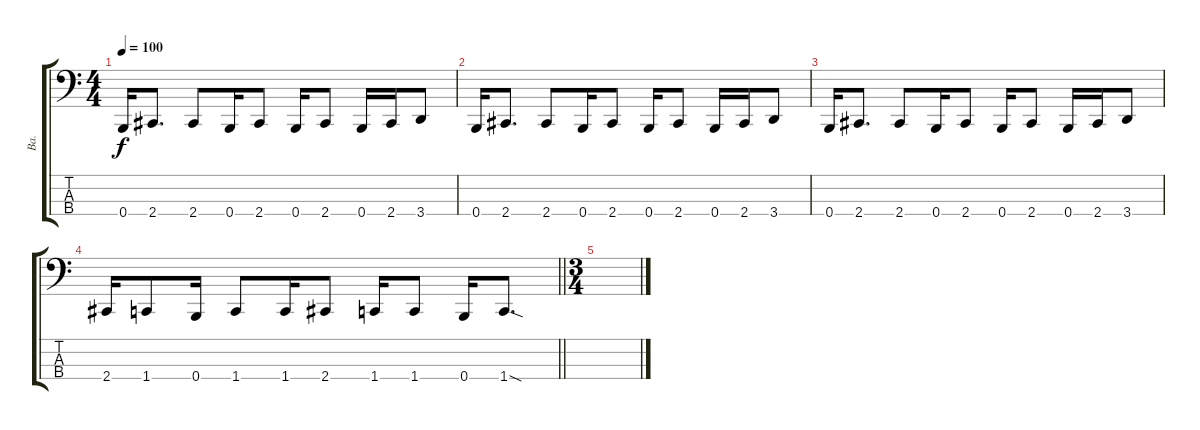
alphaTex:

\track ("Ba." "Ba.") {instrument electricbassfinger}
\staff {score tabs}
\tuning (E2 B1 Gb1 B0) {hide}
\ts (4 4)
\tempo 100
\clef f4
\ks c
0.4.16{dy f} 2.4.8{d} 2.4.8 0.4.16 2.4.8 0.4.16 2.4.8 0.4.16 2.4.16 3.4.8 |
0.4.16 2.4.8{d} 2.4.8 0.4.16 2.4.8 0.4.16 2.4.8 0.4.16 2.4.16 3.4.8 |
0.4.16 2.4.8{d} 2.4.8 0.4.16 2.4.8 0.4.16 2.4.8 0.4.16 2.4.16 3.4.8 |
\barLineRight lightlight
2.4.16 1.4.8 0.4.16 1.4.8 1.4.16 2.4.8 1.4.16 1.4.8 0.4.16 1.4{sod}.8{d} |
\ts (3 4)
